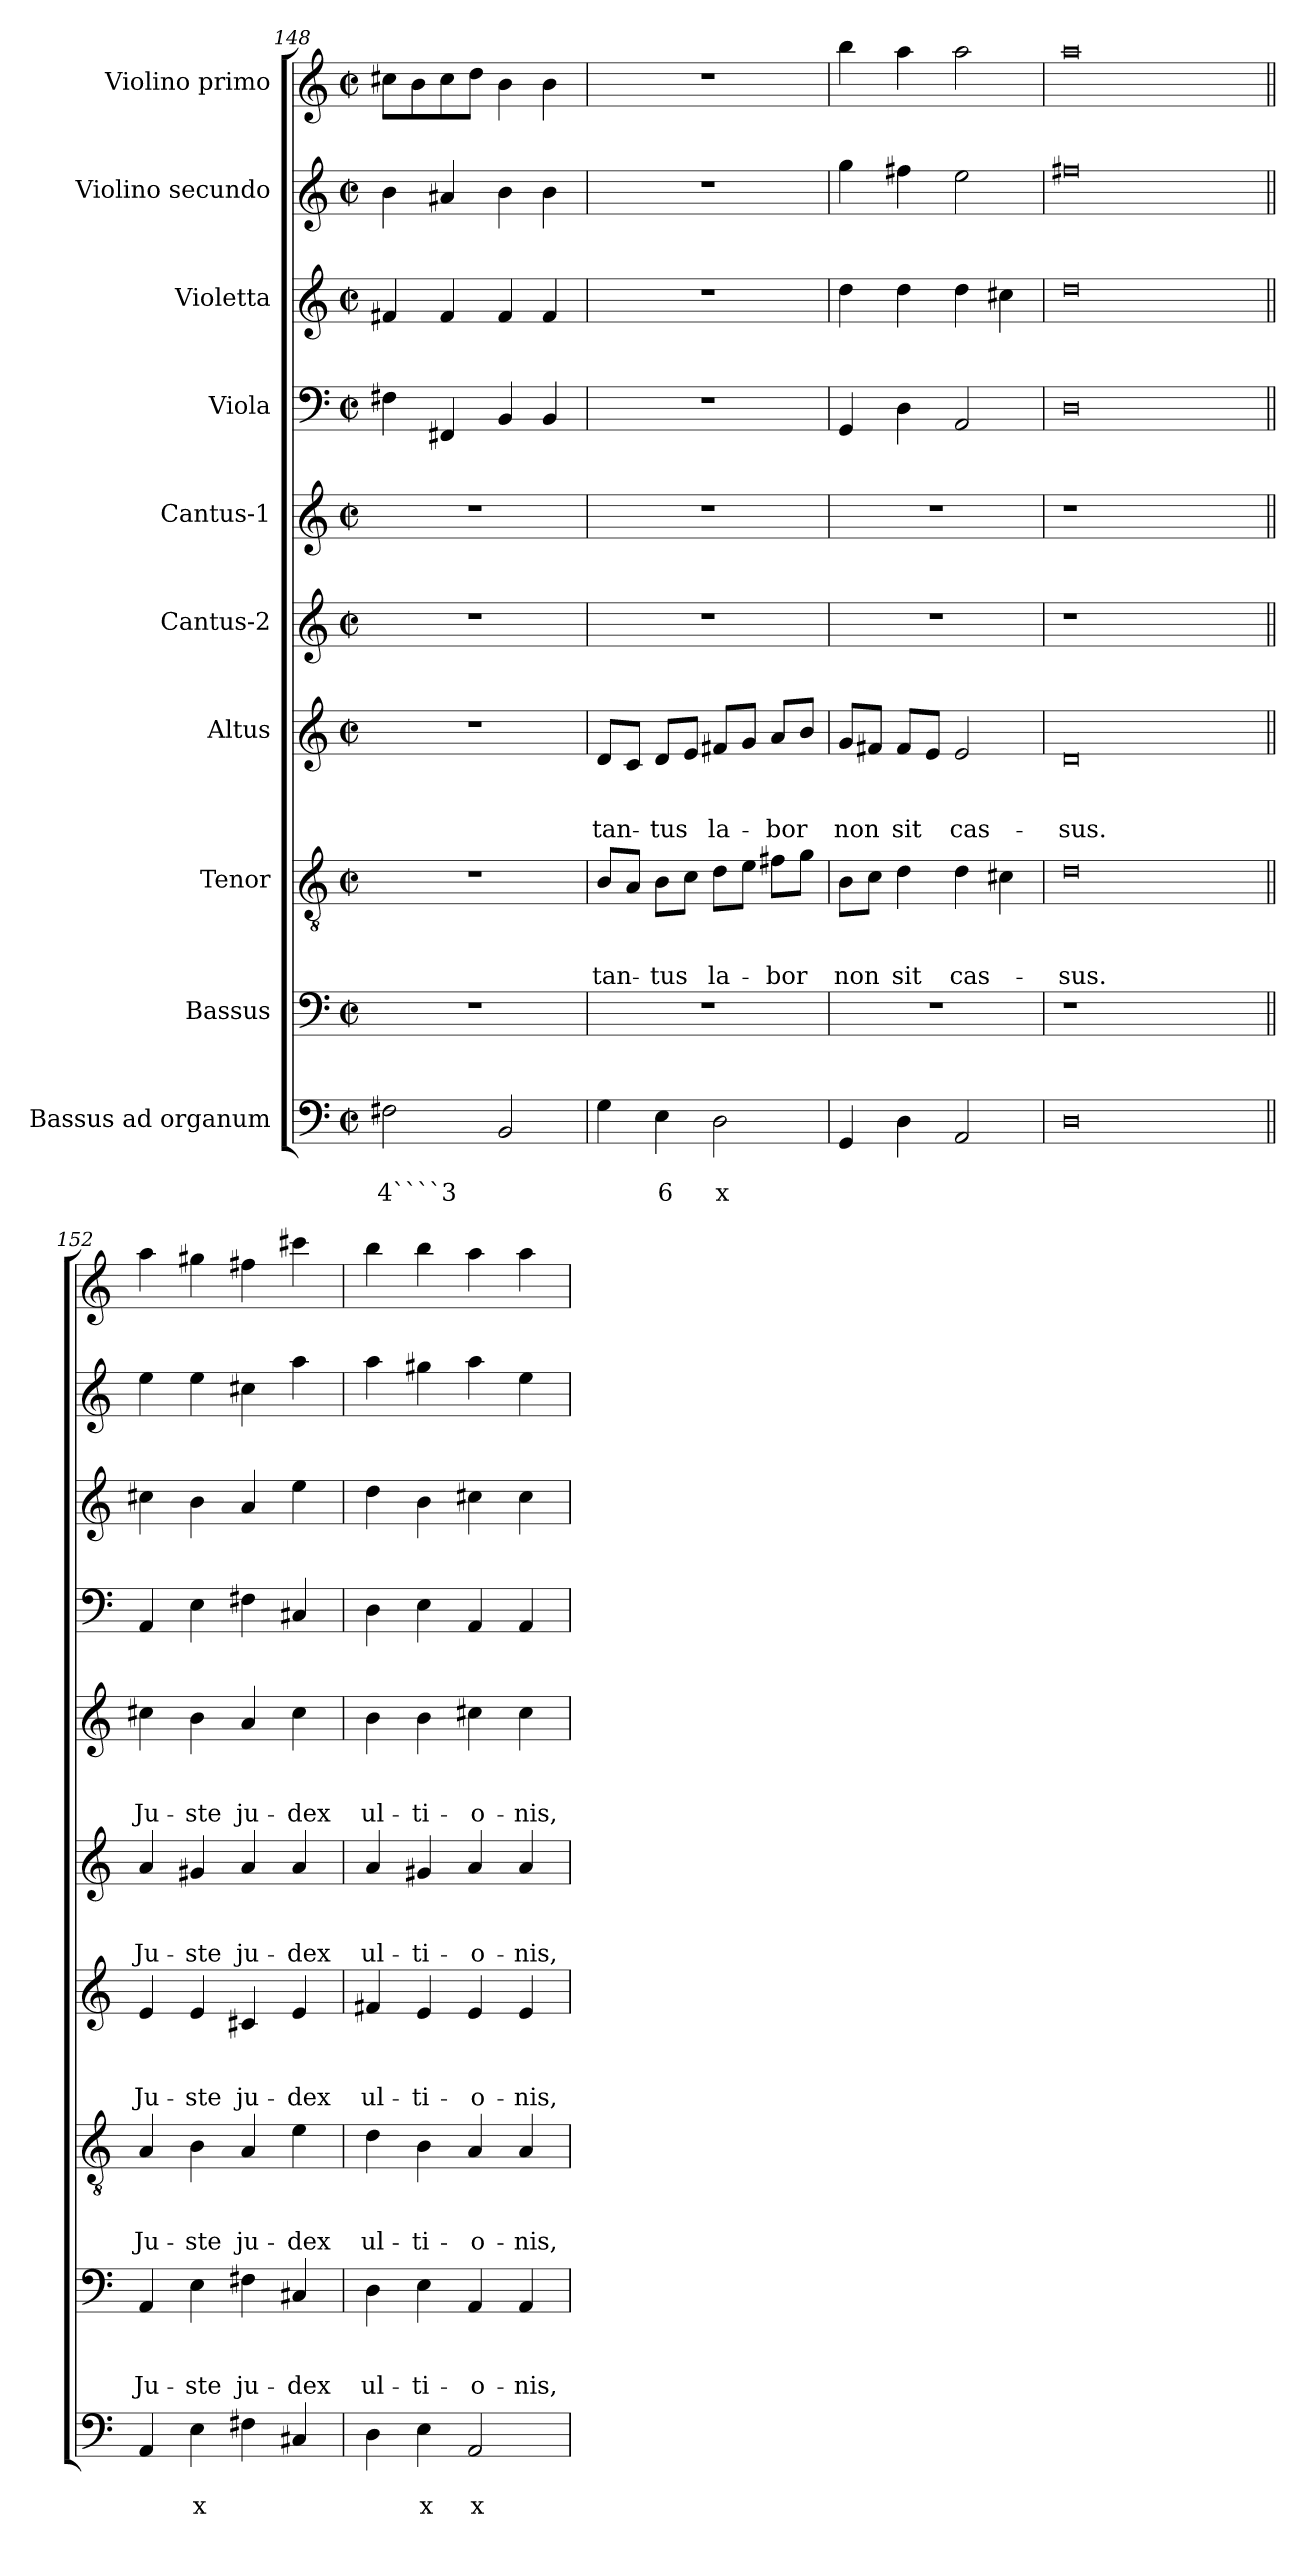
**kern	**text	**text	**kern	**text	**text	**text	**kern	**text	**text	**text	**kern	**text	**text	**text	**kern	**text	**text	**text	**kern	**text	**text	**text	**kern	**kern	**kern	**kern
*part10	*part10	*part10	*part9	*part9	*part9	*part9	*part8	*part8	*part8	*part8	*part7	*part7	*part7	*part7	*part6	*part6	*part6	*part6	*part5	*part5	*part5	*part5	*part4	*part3	*part2	*part1
*staff10	*staff10	*staff10	*staff9	*staff9	*staff9	*staff9	*staff8	*staff8	*staff8	*staff8	*staff7	*staff7	*staff7	*staff7	*staff6	*staff6	*staff6	*staff6	*staff5	*staff5	*staff5	*staff5	*staff4	*staff3	*staff2	*staff1
*I"Bassus ad  organum	*	*	*I"Bassus	*	*	*	*I"Tenor	*	*	*	*I"Altus	*	*	*	*I"Cantus-2	*	*	*	*I"Cantus-1	*	*	*	*I"Viola	*I"Violetta	*I"Violino secundo	*I"Violino primo
*clefF4	*	*	*clefF4	*	*	*	*clefGv2	*	*	*	*clefG2	*	*	*	*clefG2	*	*	*	*clefG2	*	*	*	*clefF4	*clefG2	*clefG2	*clefG2
*k[]	*	*	*k[]	*	*	*	*k[]	*	*	*	*k[]	*	*	*	*k[]	*	*	*	*k[]	*	*	*	*k[]	*k[]	*k[]	*k[]
*C:	*	*	*C:	*	*	*	*C:	*	*	*	*C:	*	*	*	*C:	*	*	*	*C:	*	*	*	*C:	*C:	*C:	*C:
*M2/2	*	*	*M2/2	*	*	*	*M2/2	*	*	*	*M2/2	*	*	*	*M2/2	*	*	*	*M2/2	*	*	*	*M2/2	*M2/2	*M2/2	*M2/2
*met(c|)	*	*	*met(c|)	*	*	*	*met(c|)	*	*	*	*met(c|)	*	*	*	*met(c|)	*	*	*	*met(c|)	*	*	*	*met(c|)	*met(c|)	*met(c|)	*met(c|)
=148	=148	=148	=148	=148	=148	=148	=148	=148	=148	=148	=148	=148	=148	=148	=148	=148	=148	=148	=148	=148	=148	=148	=148	=148	=148	=148
!	!	!LO:LY:b	!	!	!	!	!	!	!	!	!	!	!	!	!	!	!	!	!	!	!	!	!	!	!	!
2F#X\	.	4````3	1r	.	.	.	1r	.	.	.	1r	.	.	.	1r	.	.	.	1r	.	.	.	4F#X\	4f#X/	4b\	8cc#X\L
.	.	.	.	.	.	.	.	.	.	.	.	.	.	.	.	.	.	.	.	.	.	.	.	.	.	8b\
.	.	.	.	.	.	.	.	.	.	.	.	.	.	.	.	.	.	.	.	.	.	.	4FF#X/	4f#/	4a#X/	8cc#\
.	.	.	.	.	.	.	.	.	.	.	.	.	.	.	.	.	.	.	.	.	.	.	.	.	.	8dd\J
2BB/	.	.	.	.	.	.	.	.	.	.	.	.	.	.	.	.	.	.	.	.	.	.	4BB/	4f#/	4b\	4b\
.	.	.	.	.	.	.	.	.	.	.	.	.	.	.	.	.	.	.	.	.	.	.	4BB/	4f#/	4b\	4b\
=149	=149	=149	=149	=149	=149	=149	=149	=149	=149	=149	=149	=149	=149	=149	=149	=149	=149	=149	=149	=149	=149	=149	=149	=149	=149	=149
!	!	!	!	!	!	!	!	!	!	!LO:LY:b	!	!	!	!LO:LY:b	!	!	!	!	!	!	!	!	!	!	!	!
4G\	.	.	1r	.	.	.	8B/L	.	.	tan-	8d/L	.	.	tan-	1r	.	.	.	1r	.	.	.	1r	1r	1r	1r
.	.	.	.	.	.	.	8A/J	.	.	.	8c/J	.	.	.	.	.	.	.	.	.	.	.	.	.	.	.
!	!	!LO:LY:b	!	!	!	!	!	!	!	!LO:LY:b	!	!	!	!LO:LY:b	!	!	!	!	!	!	!	!	!	!	!	!
4E\	.	6	.	.	.	.	8B\L	.	.	-tus	8d/L	.	.	-tus	.	.	.	.	.	.	.	.	.	.	.	.
.	.	.	.	.	.	.	8c\J	.	.	.	8e/J	.	.	.	.	.	.	.	.	.	.	.	.	.	.	.
!	!	!LO:LY:b	!	!	!	!	!	!	!	!LO:LY:b	!	!	!	!LO:LY:b	!	!	!	!	!	!	!	!	!	!	!	!
2D\	.	x	.	.	.	.	8d\L	.	.	la-	8f#X/L	.	.	la-	.	.	.	.	.	.	.	.	.	.	.	.
.	.	.	.	.	.	.	8e\J	.	.	.	8g/J	.	.	.	.	.	.	.	.	.	.	.	.	.	.	.
!	!	!	!	!	!	!	!	!	!	!LO:LY:b	!	!	!	!LO:LY:b	!	!	!	!	!	!	!	!	!	!	!	!
.	.	.	.	.	.	.	8f#X\L	.	.	-bor	8a/L	.	.	-bor	.	.	.	.	.	.	.	.	.	.	.	.
.	.	.	.	.	.	.	8g\J	.	.	.	8b/J	.	.	.	.	.	.	.	.	.	.	.	.	.	.	.
=150	=150	=150	=150	=150	=150	=150	=150	=150	=150	=150	=150	=150	=150	=150	=150	=150	=150	=150	=150	=150	=150	=150	=150	=150	=150	=150
!	!	!	!	!	!	!	!	!	!	!LO:LY:b	!	!	!	!LO:LY:b	!	!	!	!	!	!	!	!	!	!	!	!
4GG/	.	.	1r	.	.	.	8B\L	.	.	non	8g/L	.	.	non	1r	.	.	.	1r	.	.	.	4GG/	4dd\	4gg\	4bb\
.	.	.	.	.	.	.	8c\J	.	.	.	8f#X/J	.	.	.	.	.	.	.	.	.	.	.	.	.	.	.
!	!	!	!	!	!	!	!	!	!	!LO:LY:b	!	!	!	!LO:LY:b	!	!	!	!	!	!	!	!	!	!	!	!
4D\	.	.	.	.	.	.	4d\	.	.	sit	8f#/L	.	.	sit	.	.	.	.	.	.	.	.	4D\	4dd\	4ff#X\	4aa\
.	.	.	.	.	.	.	.	.	.	.	8e/J	.	.	.	.	.	.	.	.	.	.	.	.	.	.	.
!	!	!	!	!	!	!	!	!	!	!LO:LY:b	!	!	!	!LO:LY:b	!	!	!	!	!	!	!	!	!	!	!	!
2AA/	.	.	.	.	.	.	4d\	.	.	cas-	2e/	.	.	cas-	.	.	.	.	.	.	.	.	2AA/	4dd\	2ee\	2aa\
.	.	.	.	.	.	.	4c#X\	.	.	.	.	.	.	.	.	.	.	.	.	.	.	.	.	4cc#X\	.	.
=151	=151	=151	=151	=151	=151	=151	=151	=151	=151	=151	=151	=151	=151	=151	=151	=151	=151	=151	=151	=151	=151	=151	=151	=151	=151	=151
!	!	!	!	!	!	!	!	!	!	!LO:LY:b	!	!	!	!LO:LY:b	!	!	!	!	!	!	!	!	!	!	!	!
0D	.	.	1r	.	.	.	0d	.	.	-sus.	0d	.	.	-sus.	1r	.	.	.	1r	.	.	.	0D	0dd	0ff#X	0aa
.	.	.	1ryy	.	.	.	.	.	.	.	.	.	.	.	1ryy	.	.	.	1ryy	.	.	.	.	.	.	.
!!LO:LB:g=z
=152||	=152||	=152||	=152||	=152||	=152||	=152||	=152||	=152||	=152||	=152||	=152||	=152||	=152||	=152||	=152||	=152||	=152||	=152||	=152||	=152||	=152||	=152||	=152||	=152||	=152||	=152||
!	!	!	!	!	!	!LO:LY:b	!	!	!	!LO:LY:b	!	!	!	!LO:LY:b	!	!	!	!LO:LY:b	!	!	!	!LO:LY:b	!	!	!	!
4AA/	.	.	4AA/	.	.	Ju-	4A/	.	.	Ju-	4e/	.	.	Ju-	4a/	.	.	Ju-	4cc#X\	.	.	Ju-	4AA/	4cc#X\	4ee\	4aa\
!	!	!LO:LY:b	!	!	!	!LO:LY:b	!	!	!	!LO:LY:b	!	!	!	!LO:LY:b	!	!	!	!LO:LY:b	!	!	!	!LO:LY:b	!	!	!	!
4E\	.	x	4E\	.	.	-ste	4B\	.	.	-ste	4e/	.	.	-ste	4g#X/	.	.	-ste	4b\	.	.	-ste	4E\	4b\	4ee\	4gg#X\
!	!	!	!	!	!	!LO:LY:b	!	!	!	!LO:LY:b	!	!	!	!LO:LY:b	!	!	!	!LO:LY:b	!	!	!	!LO:LY:b	!	!	!	!
4F#X\	.	.	4F#X\	.	.	ju-	4A/	.	.	ju-	4c#X/	.	.	ju-	4a/	.	.	ju-	4a/	.	.	ju-	4F#X\	4a/	4cc#X\	4ff#X\
!	!	!	!	!	!	!LO:LY:b	!	!	!	!LO:LY:b	!	!	!	!LO:LY:b	!	!	!	!LO:LY:b	!	!	!	!LO:LY:b	!	!	!	!
4C#X/	.	.	4C#X/	.	.	-dex	4e\	.	.	-dex	4e/	.	.	-dex	4a/	.	.	-dex	4cc#\	.	.	-dex	4C#X/	4ee\	4aa\	4ccc#X\
=153	=153	=153	=153	=153	=153	=153	=153	=153	=153	=153	=153	=153	=153	=153	=153	=153	=153	=153	=153	=153	=153	=153	=153	=153	=153	=153
!	!	!	!	!	!	!LO:LY:b	!	!	!	!LO:LY:b	!	!	!	!LO:LY:b	!	!	!	!LO:LY:b	!	!	!	!LO:LY:b	!	!	!	!
4D\	.	.	4D\	.	.	ul-	4d\	.	.	ul-	4f#X/	.	.	ul-	4a/	.	.	ul-	4b\	.	.	ul-	4D\	4dd\	4aa\	4bb\
!	!	!LO:LY:b	!	!	!	!LO:LY:b	!	!	!	!LO:LY:b	!	!	!	!LO:LY:b	!	!	!	!LO:LY:b	!	!	!	!LO:LY:b	!	!	!	!
4E\	.	x	4E\	.	.	-ti-	4B\	.	.	-ti-	4e/	.	.	-ti-	4g#X/	.	.	-ti-	4b\	.	.	-ti-	4E\	4b\	4gg#X\	4bb\
!	!	!LO:LY:b	!	!	!	!LO:LY:b	!	!	!	!LO:LY:b	!	!	!	!LO:LY:b	!	!	!	!LO:LY:b	!	!	!	!LO:LY:b	!	!	!	!
2AA/	.	x	4AA/	.	.	-o-	4A/	.	.	-o-	4e/	.	.	-o-	4a/	.	.	-o-	4cc#X\	.	.	-o-	4AA/	4cc#X\	4aa\	4aa\
!	!	!	!	!	!	!LO:LY:b	!	!	!	!LO:LY:b	!	!	!	!LO:LY:b	!	!	!	!LO:LY:b	!	!	!	!LO:LY:b	!	!	!	!
.	.	.	4AA/	.	.	-nis,	4A/	.	.	-nis,	4e/	.	.	-nis,	4a/	.	.	-nis,	4cc#\	.	.	-nis,	4AA/	4cc#\	4ee\	4aa\
=	=	=	=	=	=	=	=	=	=	=	=	=	=	=	=	=	=	=	=	=	=	=	=	=	=	=
*-	*-	*-	*-	*-	*-	*-	*-	*-	*-	*-	*-	*-	*-	*-	*-	*-	*-	*-	*-	*-	*-	*-	*-	*-	*-	*-
